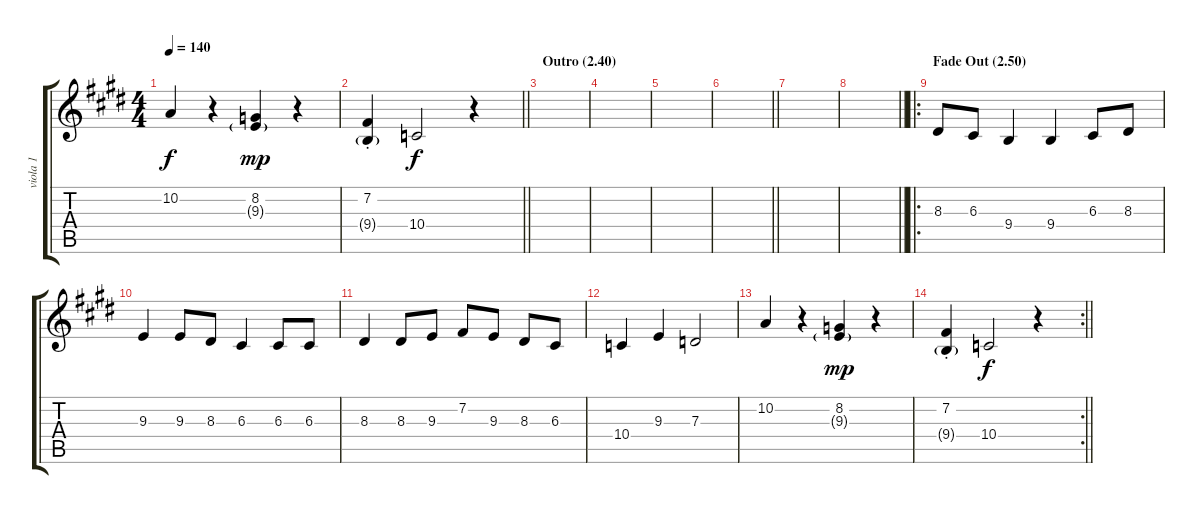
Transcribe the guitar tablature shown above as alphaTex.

\track ("viola 1" "viola 1") {instrument viola}
\staff {score tabs}
\tuning (E4 B3 G3 D3 A2 E2) {hide}
\ts (4 4)
\tempo 140
\clef g2
\ks e
10.2.4{dy f} r.4 (8.2 9.3{g}).4{dy mp} r.4 |
\barLineRight lightlight
(7.2{st} 9.4{g st}).4 10.4.2{dy f} r.4 |
\section ("" "Outro (2.40)")
|
|
|
\barLineRight lightlight
|
|
\barLineRight lightlight
|
\ro
\section ("" "Fade Out (2.50)")
8.3.8 6.3.8 9.4.4 9.4.4 6.3.8 8.3.8 |
9.3.4 9.3.8 8.3.8 6.3.4 6.3.8 6.3.8 |
8.3.4 8.3.8 9.3.8 7.2.8 9.3.8 8.3.8 6.3.8 |
10.4.4 9.3.4 7.3.2 |
10.2.4 r.4 (8.2 9.3{g}).4{dy mp} r.4 |
\rc 2
\barLineRight lightlight
(7.2{st} 9.4{g st}).4 10.4.2{dy f} r.4
